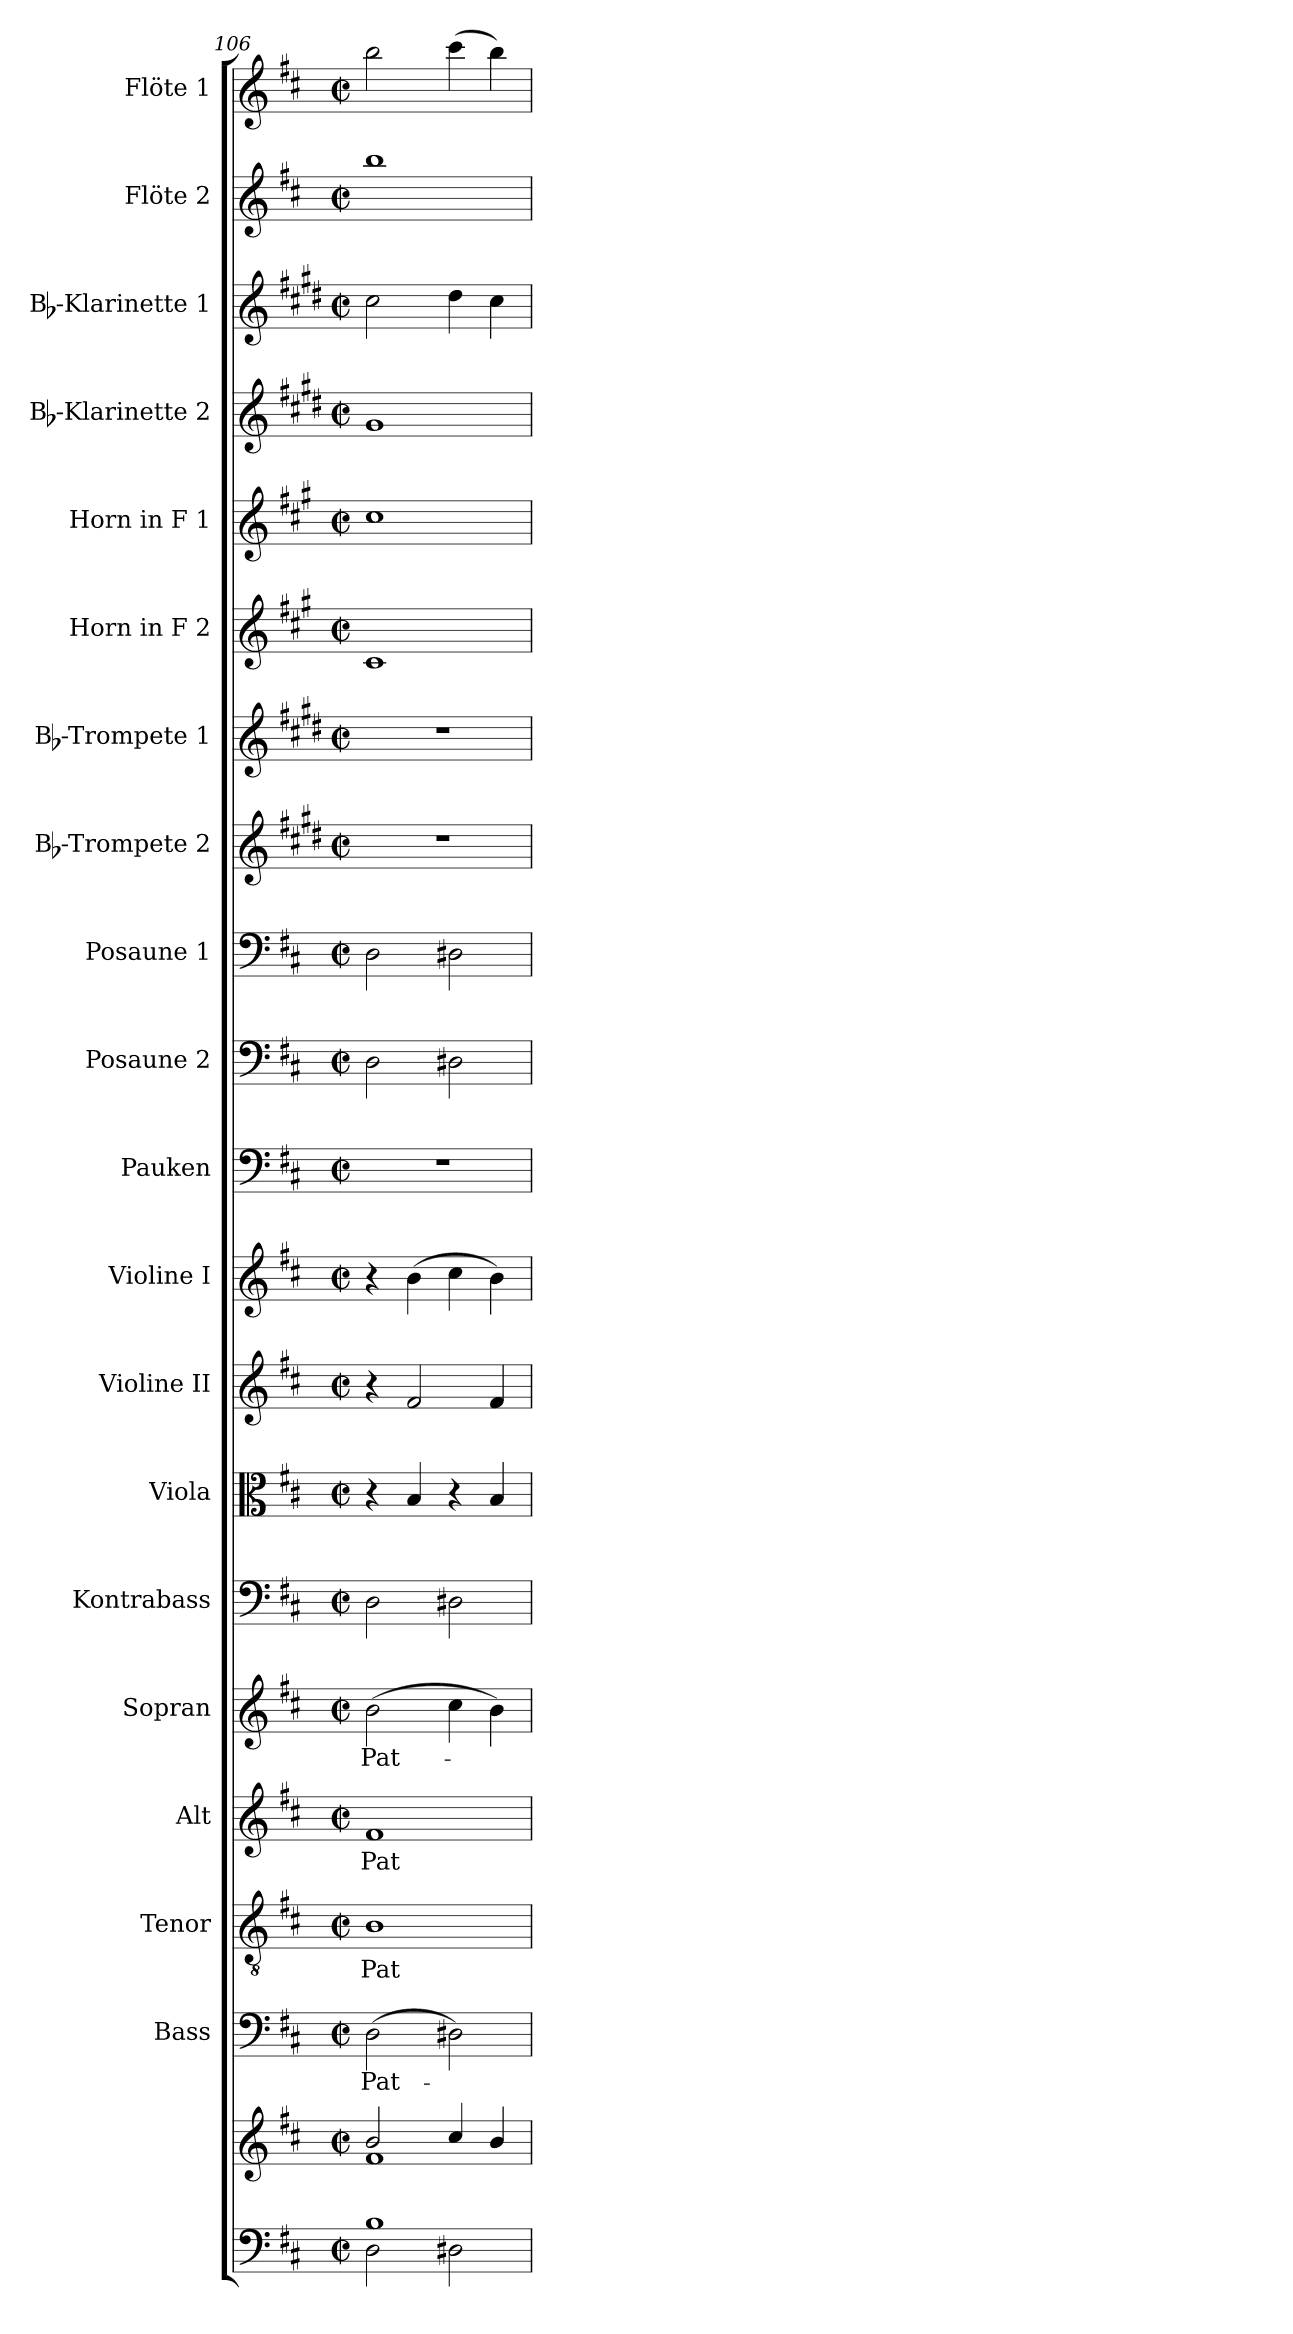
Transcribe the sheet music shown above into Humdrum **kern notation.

**kern	**kern	**kern	**text	**kern	**text	**kern	**text	**kern	**text	**kern	**kern	**kern	**kern	**kern	**kern	**kern	**kern	**kern	**kern	**kern	**kern	**kern	**kern	**kern
*part20	*part20	*part19	*part19	*part18	*part18	*part17	*part17	*part16	*part16	*part15	*part14	*part13	*part12	*part11	*part10	*part9	*part8	*part7	*part6	*part5	*part4	*part3	*part2	*part1
*staff21	*staff20	*staff19	*staff19	*staff18	*staff18	*staff17	*staff17	*staff16	*staff16	*staff15	*staff14	*staff13	*staff12	*staff11	*staff10	*staff9	*staff8	*staff7	*staff6	*staff5	*staff4	*staff3	*staff2	*staff1
*	*	*I"Bass	*	*I"Tenor	*	*I"Alt	*	*I"Sopran	*	*I"Kontrabass	*I"Viola	*I"Violine II	*I"Violine I	*I"Pauken	*I"Posaune 2	*I"Posaune 1	*I"Bb-Trompete 2	*I"Bb-Trompete 1	*I"Horn in F 2	*I"Horn in F 1	*I"Bb-Klarinette 2	*I"Bb-Klarinette 1	*I"Flöte 2	*I"Flöte 1
*	*	*I'B.	*	*I'T.	*	*I'A.	*	*I'S.	*	*I'Kb.	*I'Vla.	*I'Vl. II	*I'Vl. I	*I'Pk.	*I'Pos. 2	*I'Pos. 1	*I'Bb Trp. 2	*I'Bb Trp. 1	*	*	*I'Bb Kl. 2	*I'Bb Kl. 1	*I'Fl. 2	*I'Fl. 1
*clefF4	*clefG2	*clefF4	*	*clefGv2	*	*clefG2	*	*clefG2	*	*clefF4	*clefC3	*clefG2	*clefG2	*clefF4	*clefF4	*clefF4	*clefG2	*clefG2	*clefG2	*clefG2	*clefG2	*clefG2	*clefG2	*clefG2
*	*	*	*	*	*	*	*	*	*	*ITrd7c12	*	*	*	*	*	*	*ITrd1c2	*ITrd1c2	*ITrd4c7	*ITrd4c7	*ITrd1c2	*ITrd1c2	*	*
*k[f#c#]	*k[f#c#]	*k[f#c#]	*	*k[f#c#]	*	*k[f#c#]	*	*k[f#c#]	*	*k[f#c#]	*k[f#c#]	*k[f#c#]	*k[f#c#]	*k[f#c#]	*k[f#c#]	*k[f#c#]	*k[f#c#]	*k[f#c#]	*k[f#c#]	*k[f#c#]	*k[f#c#]	*k[f#c#]	*k[f#c#]	*k[f#c#]
*D:	*D:	*D:	*	*D:	*	*D:	*	*D:	*	*D:	*D:	*D:	*D:	*D:	*D:	*D:	*D:	*D:	*D:	*D:	*D:	*D:	*D:	*D:
*M2/2	*M2/2	*M2/2	*	*M2/2	*	*M2/2	*	*M2/2	*	*M2/2	*M2/2	*M2/2	*M2/2	*M2/2	*M2/2	*M2/2	*M2/2	*M2/2	*M2/2	*M2/2	*M2/2	*M2/2	*M2/2	*M2/2
*met(c|)	*met(c|)	*met(c|)	*	*met(c|)	*	*met(c|)	*	*met(c|)	*	*met(c|)	*met(c|)	*met(c|)	*met(c|)	*met(c|)	*met(c|)	*met(c|)	*met(c|)	*met(c|)	*met(c|)	*met(c|)	*met(c|)	*met(c|)	*met(c|)	*met(c|)
=106	=106	=106	=106	=106	=106	=106	=106	=106	=106	=106	=106	=106	=106	=106	=106	=106	=106	=106	=106	=106	=106	=106	=106	=106
*^	*^	*	*	*	*	*	*	*	*	*	*	*	*	*	*	*	*	*	*	*	*	*	*	*
!	!	!	!	!	!LO:LY:b	!	!LO:LY:b	!	!LO:LY:b	!	!LO:LY:b	!	!	!	!	!	!	!	!	!	!	!	!	!	!	!
1B	2D\	2b/	1f#	(>2D\	Pat-	1B	Pat-	1f#	Pat-	(>2b\	Pat-	2DD\	4r	4r	4r	1r	2D\	2D\	1r	1r	1F#	1f#	1f#	2b\	1bb	2bb\
.	.	.	.	.	.	.	.	.	.	.	.	.	4B/	2f#/	(>4b\	.	.	.	.	.	.	.	.	.	.	.
.	2D#X\	4cc#/	.	2D#X\)	.	.	.	.	.	4cc#\	.	2DD#X\	4r	.	4cc#\	.	2D#X\	2D#X\	.	.	.	.	.	4cc#\	.	(>4ccc#\
.	.	4b/	.	.	.	.	.	.	.	4b\)	.	.	4B/	4f#/	4b\)	.	.	.	.	.	.	.	.	4b\	.	4bb\)
*v	*v	*	*	*	*	*	*	*	*	*	*	*	*	*	*	*	*	*	*	*	*	*	*	*	*	*
*	*v	*v	*	*	*	*	*	*	*	*	*	*	*	*	*	*	*	*	*	*	*	*	*	*	*
=	=	=	=	=	=	=	=	=	=	=	=	=	=	=	=	=	=	=	=	=	=	=	=	=
*-	*-	*-	*-	*-	*-	*-	*-	*-	*-	*-	*-	*-	*-	*-	*-	*-	*-	*-	*-	*-	*-	*-	*-	*-
